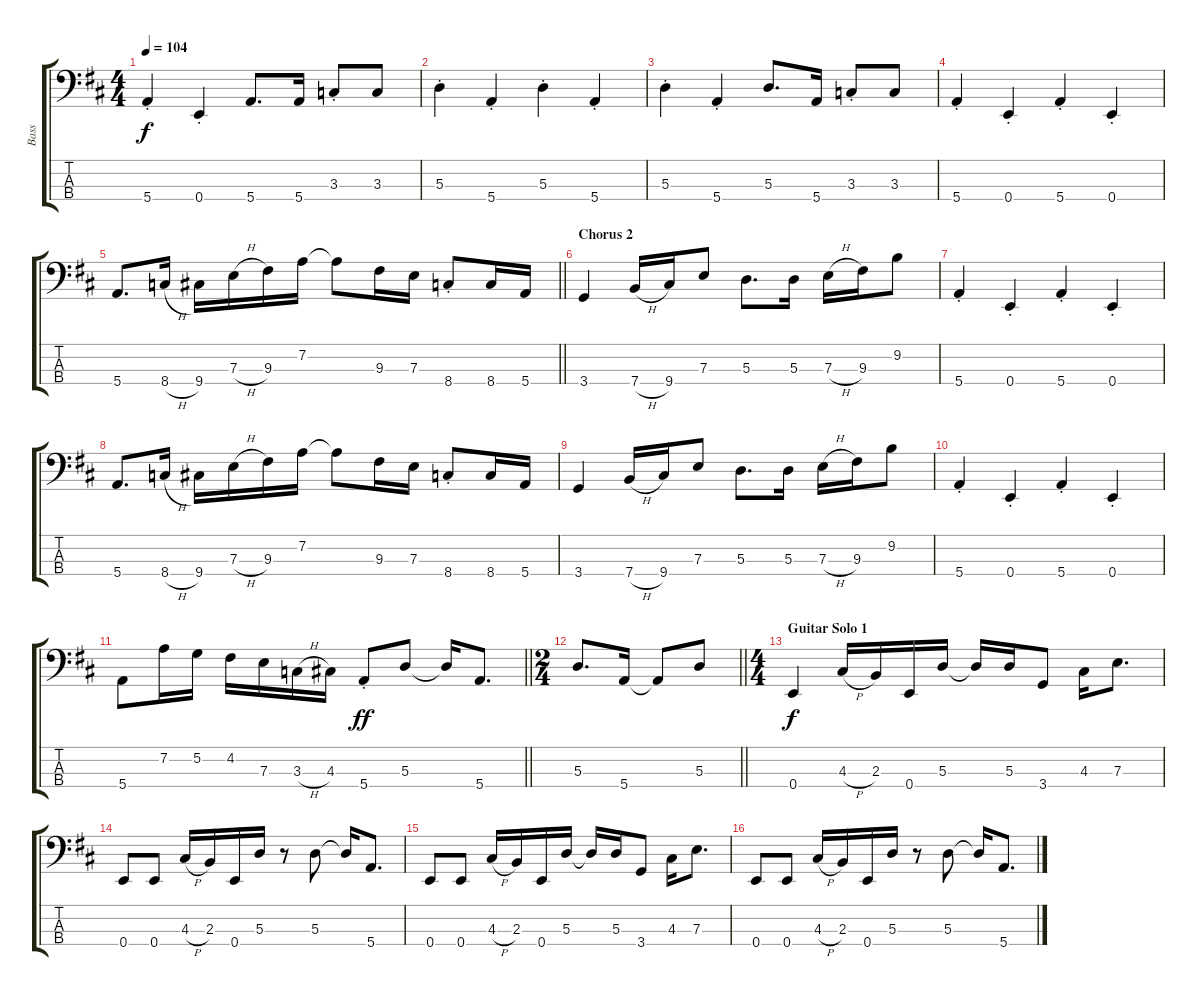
\track ("Bass" "Bass") {instrument slapbass2}
\staff {score tabs}
\tuning (G2 D2 A1 E1) {hide}
\ts (4 4)
\tempo 104
\clef f4
\ks bminor
5.4{st}.4{dy f} 0.4{st}.4 5.4.8{d} 5.4.16 3.3{st}.8 3.3.8 |
5.3{st}.4 5.4{st}.4 5.3{st}.4 5.4{st}.4 |
5.3{st}.4 5.4{st}.4 5.3.8{d} 5.4.16 3.3{st}.8 3.3.8 |
5.4{st}.4 0.4{st}.4 5.4{st}.4 0.4{st}.4 |
\barLineRight lightlight
5.4.8{d} 8.4{h}.16 9.4.16 7.3{h}.16 9.3.16 7.2.16 7.2{t}.8 9.3.16 7.3.16 8.4{st}.8 8.4.16 5.4.16 |
\section ("" "Chorus 2")
3.4.4 7.4{h}.16 9.4.16 7.3.8 5.3.8{d} 5.3.16 7.3{h}.16 9.3.16 9.2.8 |
5.4{st}.4 0.4{st}.4 5.4{st}.4 0.4{st}.4 |
5.4.8{d} 8.4{h}.16 9.4.16 7.3{h}.16 9.3.16 7.2.16 7.2{t}.8 9.3.16 7.3.16 8.4{st}.8 8.4.16 5.4.16 |
3.4.4 7.4{h}.16 9.4.16 7.3.8 5.3.8{d} 5.3.16 7.3{h}.16 9.3.16 9.2.8 |
5.4{st}.4 0.4{st}.4 5.4{st}.4 0.4{st}.4 |
\barLineRight lightlight
5.4.8 7.2.16 5.2.16 4.2.16 7.3.16 3.3{h}.16 4.3.16 5.4{st}.8{dy ff} 5.3.8 5.3{t}.16 5.4.8{d} |
\ts (2 4)
\barLineRight lightlight
5.3.8{d} 5.4.16 5.4{t}.8 5.3.8 |
\ts (4 4)
\section ("" "Guitar Solo 1")
0.4.4{dy f} 4.3{h}.16 2.3.16 0.4.16 5.3.16 5.3{t}.16 5.3.16 3.4.8 4.3.16 7.3.8{d} |
0.4.8 0.4.8 4.3{h}.16 2.3.16 0.4.16 5.3.16 r.8 5.3.8 5.3{t}.16 5.4.8{d} |
0.4.8 0.4.8 4.3{h}.16 2.3.16 0.4.16 5.3.16 5.3{t}.16 5.3.16 3.4.8 4.3.16 7.3.8{d} |
0.4.8 0.4.8 4.3{h}.16 2.3.16 0.4.16 5.3.16 r.8 5.3.8 5.3{t}.16 5.4.8{d}
